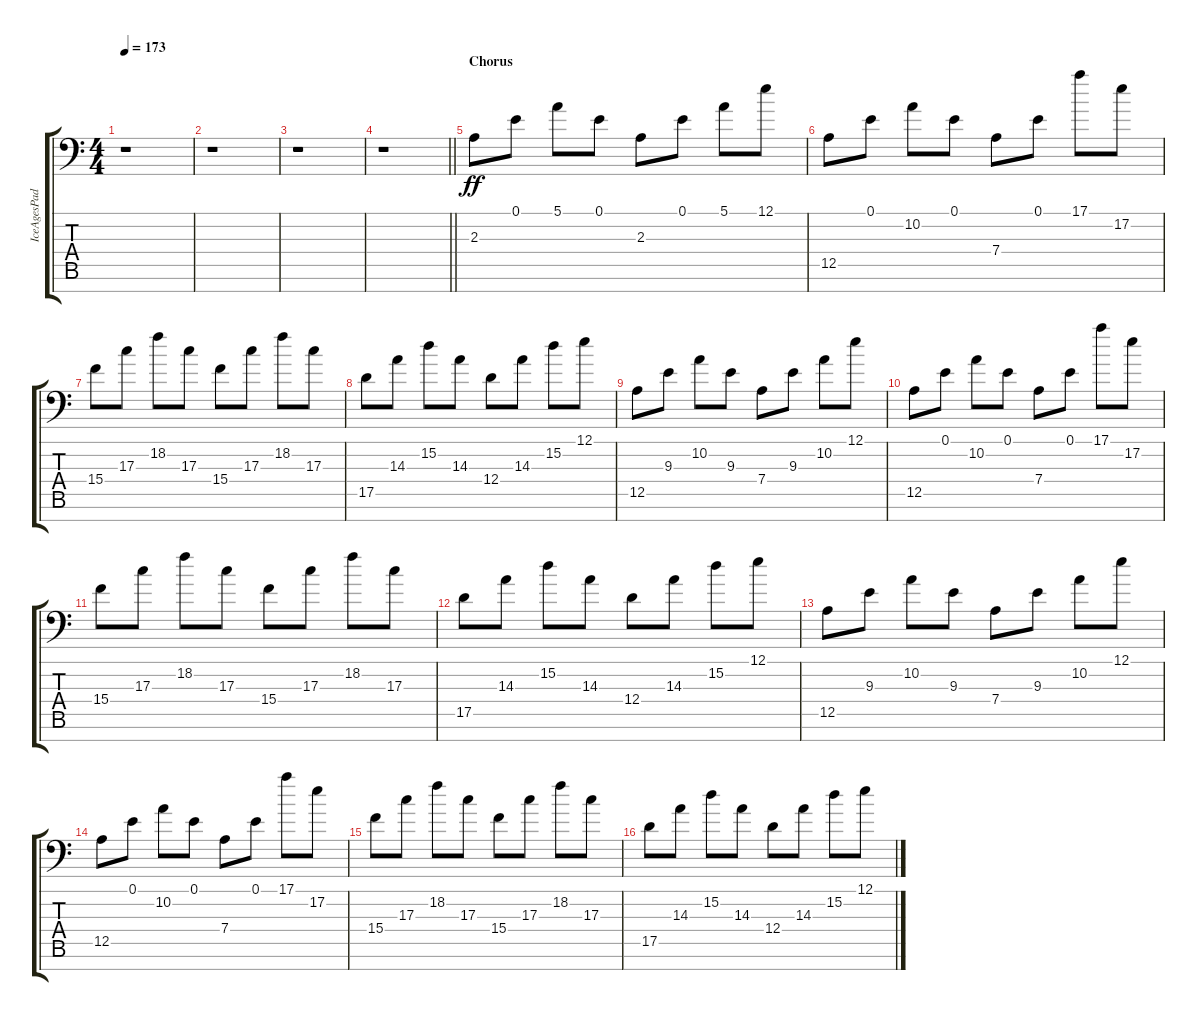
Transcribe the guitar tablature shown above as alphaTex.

\track ("IceAgesPadLead" "IceAgesPad") {instrument pad1newage}
\staff {score tabs}
\tuning (E4 B3 G3 D3 A2 E2 C-1) {hide}
\ts (4 4)
\tempo 173
\clef f4
\ks c
r.1{dy ff} |
r.1 |
r.1 |
\barLineRight lightlight
r.1 |
\section ("" "Chorus")
2.3.8 0.1.8 5.1.8 0.1.8 2.3.8 0.1.8 5.1.8 12.1.8 |
12.5.8 0.1.8 10.2.8 0.1.8 7.4.8 0.1.8 17.1.8 17.2.8 |
15.4.8 17.3.8 18.2.8 17.3.8 15.4.8 17.3.8 18.2.8 17.3.8 |
17.5.8 14.3.8 15.2.8 14.3.8 12.4.8 14.3.8 15.2.8 12.1.8 |
12.5.8 9.3.8 10.2.8 9.3.8 7.4.8 9.3.8 10.2.8 12.1.8 |
12.5.8 0.1.8 10.2.8 0.1.8 7.4.8 0.1.8 17.1.8 17.2.8 |
15.4.8 17.3.8 18.2.8 17.3.8 15.4.8 17.3.8 18.2.8 17.3.8 |
17.5.8 14.3.8 15.2.8 14.3.8 12.4.8 14.3.8 15.2.8 12.1.8 |
12.5.8 9.3.8 10.2.8 9.3.8 7.4.8 9.3.8 10.2.8 12.1.8 |
12.5.8 0.1.8 10.2.8 0.1.8 7.4.8 0.1.8 17.1.8 17.2.8 |
15.4.8 17.3.8 18.2.8 17.3.8 15.4.8 17.3.8 18.2.8 17.3.8 |
17.5.8 14.3.8 15.2.8 14.3.8 12.4.8 14.3.8 15.2.8 12.1.8
